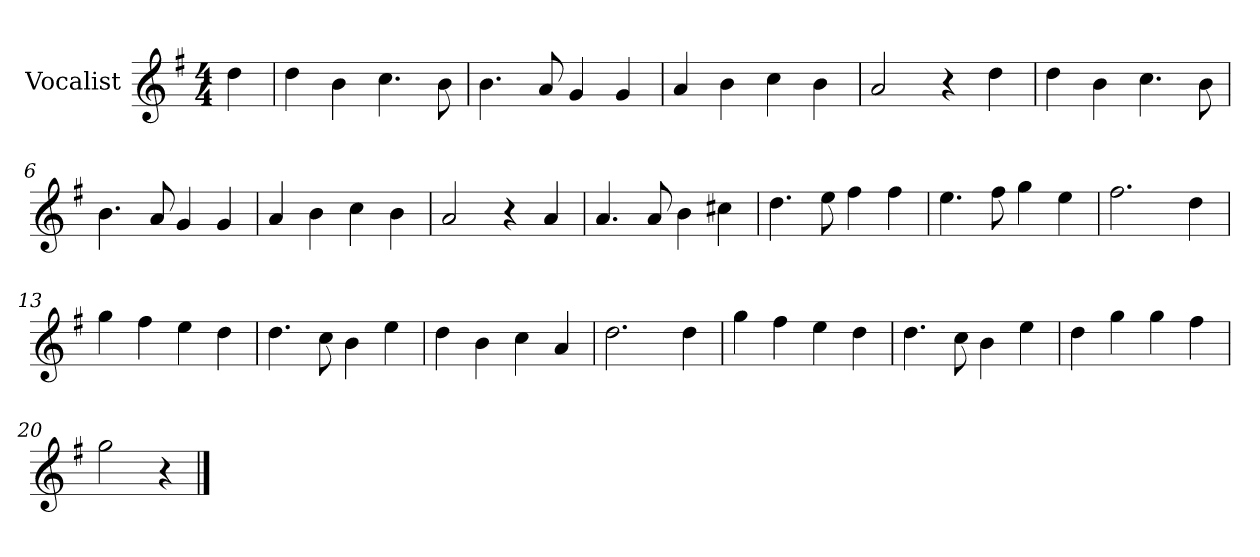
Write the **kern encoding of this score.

**kern
*part1
*staff1
*I"Vocalist
*k[f#]
*G:
*M4/4
=
4dd
=1
4dd
4b
4.cc
8b
=2
4.b
8a
4g
4g
=3
4a
4b
4cc
4b
=4
2a
4r
4dd
=5
4dd
4b
4.cc
8b
=6
4.b
8a
4g
4g
=7
4a
4b
4cc
4b
=8
2a
4r
4a
=9
4.a
8a
4b
4cc#X
=10
4.dd
8ee
4ff#
4ff#
=11
4.ee
8ff#
4gg
4ee
=12
2.ff#
4dd
=13
4gg
4ff#
4ee
4dd
=14
4.dd
8cc
4b
4ee
=15
4dd
4b
4cc
4a
=16
2.dd
4dd
=17
4gg
4ff#
4ee
4dd
=18
4.dd
8cc
4b
4ee
=19
4dd
4gg
4gg
4ff#
=20
2gg
4r
==
*-
